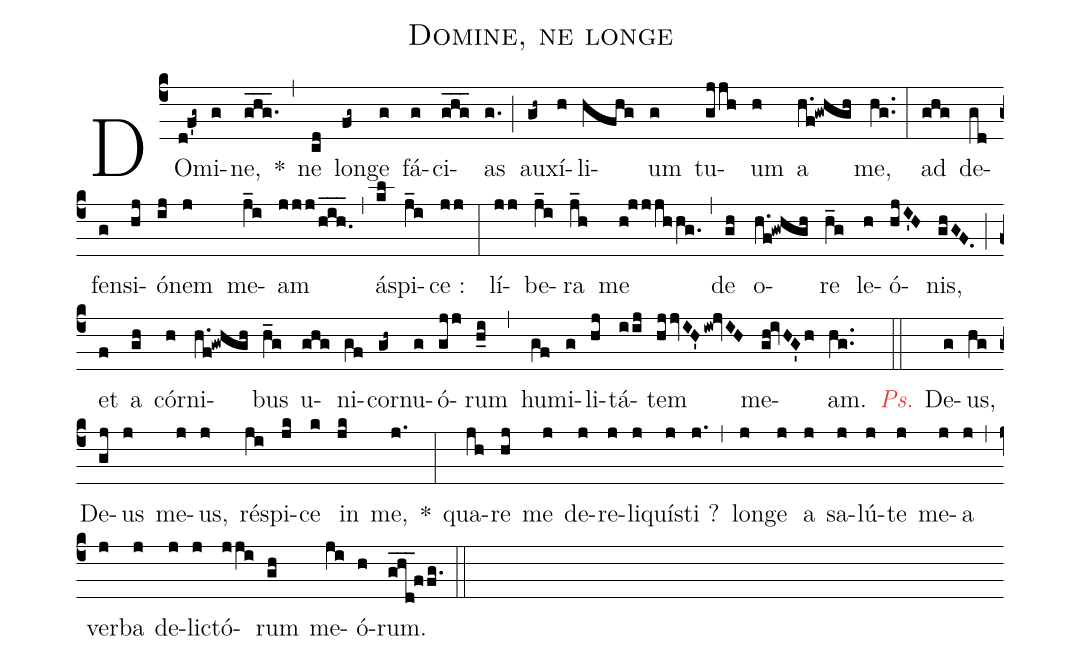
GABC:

name: Domine, ne longe;
%%
(c4) DO(d!f'g~)mi(g)ne,(ghg.___) *(,)
ne(cd) lon(fg~)ge(g) fá(g)ci(ghg___)as(g.) (;)
au(gh~)xí(h)li(hfhg)um(g) tu(gjjh)um(h) a(h.f!gwhgh) me,(hg..) (:)
 ad(ghg) de(gd)fen(g)si(hj)ó(ij)nem(j) me(j_i)am(jjj/hih.___) (,)
á(kl)spi(j_i)ce :(jj) (:)
 lí(jj)be(j_i)ra(j_h) me(h!jjjhhg.) (,)
de(gh) o(h.f!gwhgh)re(h_g) le(h)ó(hjI'H)nis,(ghGF.) (;)
et(f) a(gh) có(h)rni(h.f!gwhgh)bus(h_g) u(ghg)ni(gf)cor(gh~)nu(g)ó(gjj)rum(h_i) (,)
hu(gf)mi(g)li(hj)tá(iij)tem(hjjvIH'iw!jvIH) me(gh!ivHG'h)am.(hg..) (::)

 <c><i>Ps.</i></c> De(g)us,(hg) De(gj)us(j) me(j)us,(j) ré(ji)spi(jk)ce(k) in(jk) me,(j.) *(:)
 qua(jh)re(hj) me(j) de(j)re(j)li(j)quí(j)sti ?(j.) (,)
lon(j)ge(j) a(j) sa(j)lú(j)te(j) me(j)a(j) (,)
ver(j)ba(j) de(j)lic(j)tó(jji)rum(gh) me(ji)ó(h)rum.(ghd___!ffg.) (::)
